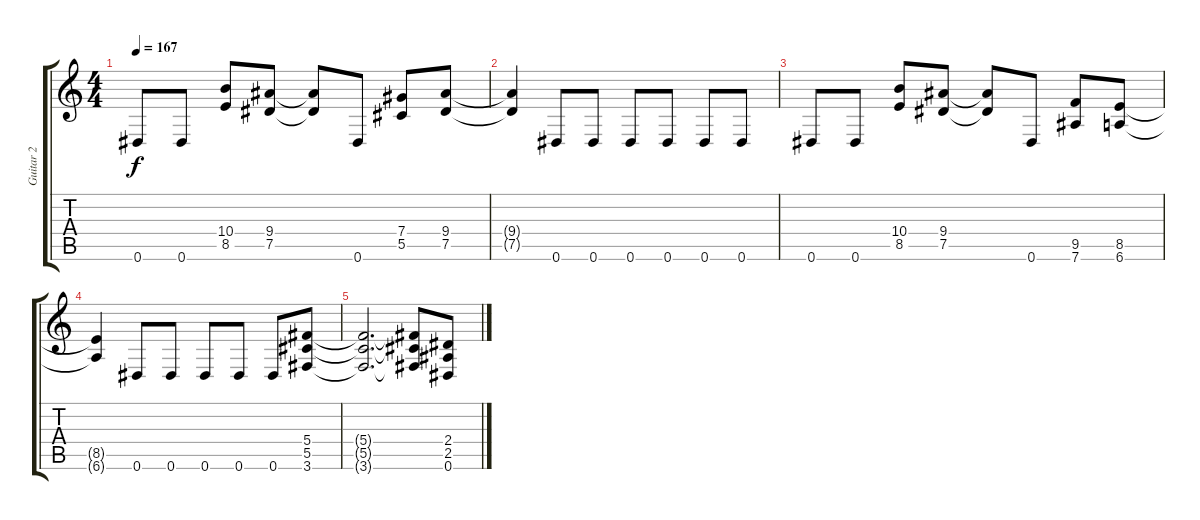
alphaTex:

\track ("Guitar 2" "Guitar 2") {instrument distortionguitar}
\staff {score tabs}
\tuning (Eb4 Bb3 Gb3 Db3 Ab2 Eb2) {hide}
\ts (4 4)
\tempo 167
\clef g2
\ks c
0.6.8{dy f} 0.6.8 (10.4 8.5).8 (9.4 7.5).8 (9.4{t} 7.5{t}).8 0.6.8 (7.4 5.5).8 (9.4 7.5).8 |
(9.4{t} 7.5{t}).4 0.6.8 0.6.8 0.6.8 0.6.8 0.6.8 0.6.8 |
0.6.8 0.6.8 (10.4 8.5).8 (9.4 7.5).8 (9.4{t} 7.5{t}).8 0.6.8 (9.5 7.6).8 (8.5 6.6).8 |
(8.5{t} 6.6{t}).4 0.6.8 0.6.8 0.6.8 0.6.8 0.6.8 (5.4 5.5 3.6).8 |
(5.4{t} 5.5{t} 3.6{t}).2{d} (5.4{t} 5.5{t} 3.6{t}).8 (2.4 2.5 0.6).8
